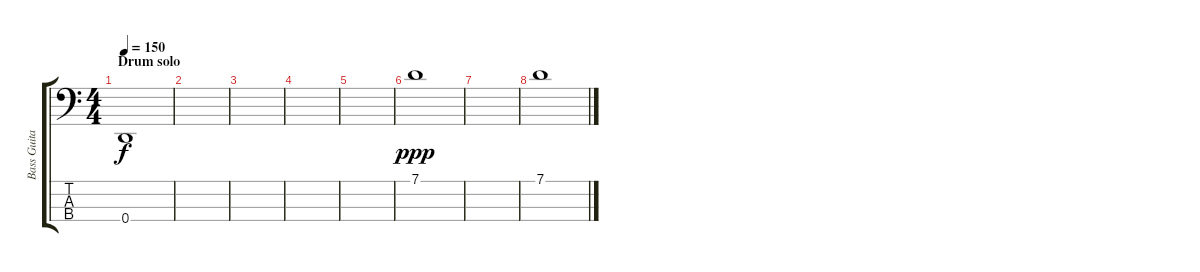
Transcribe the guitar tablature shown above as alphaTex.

\track ("Bass Guitar" "Bass Guita") {instrument electricbasspick}
\staff {score tabs}
\tuning (G2 D2 A1 D1) {hide}
\ts (4 4)
\section ("" "Drum solo")
\tempo 150
\clef f4
\ks c
0.4.1{dy f} |
|
|
|
|
7.1.1{dy ppp} |
|
7.1.1
